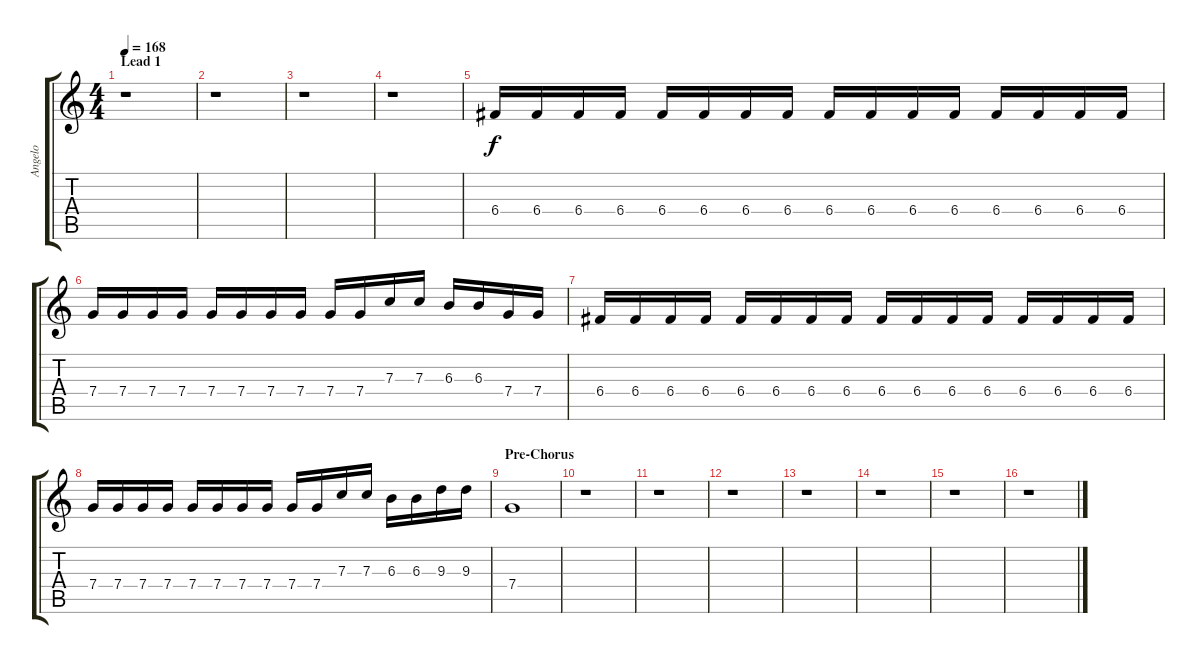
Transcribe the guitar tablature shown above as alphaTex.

\track ("Angelo" "Angelo") {instrument acousticguitarsteel}
\staff {score tabs}
\tuning (D4 A3 F3 C3 G2 D2) {hide}
\ts (4 4)
\section ("" "Lead 1")
\tempo 168
\clef g2
\ks c
r.1{dy f} |
r.1 |
r.1 |
r.1 |
6.4.16{instrument distortionguitar} 6.4.16 6.4.16 6.4.16 6.4.16 6.4.16 6.4.16 6.4.16 6.4.16 6.4.16 6.4.16 6.4.16 6.4.16 6.4.16 6.4.16 6.4.16 |
7.4.16 7.4.16 7.4.16 7.4.16 7.4.16 7.4.16 7.4.16 7.4.16 7.4.16 7.4.16 7.3.16 7.3.16 6.3.16 6.3.16 7.4.16 7.4.16 |
6.4.16 6.4.16 6.4.16 6.4.16 6.4.16 6.4.16 6.4.16 6.4.16 6.4.16 6.4.16 6.4.16 6.4.16 6.4.16 6.4.16 6.4.16 6.4.16 |
7.4.16 7.4.16 7.4.16 7.4.16 7.4.16 7.4.16 7.4.16 7.4.16 7.4.16 7.4.16 7.3.16 7.3.16 6.3.16 6.3.16 9.3.16 9.3.16 |
\section ("" "Pre-Chorus")
7.4.1 |
r.1 |
r.1 |
r.1 |
r.1 |
r.1 |
r.1 |
r.1
